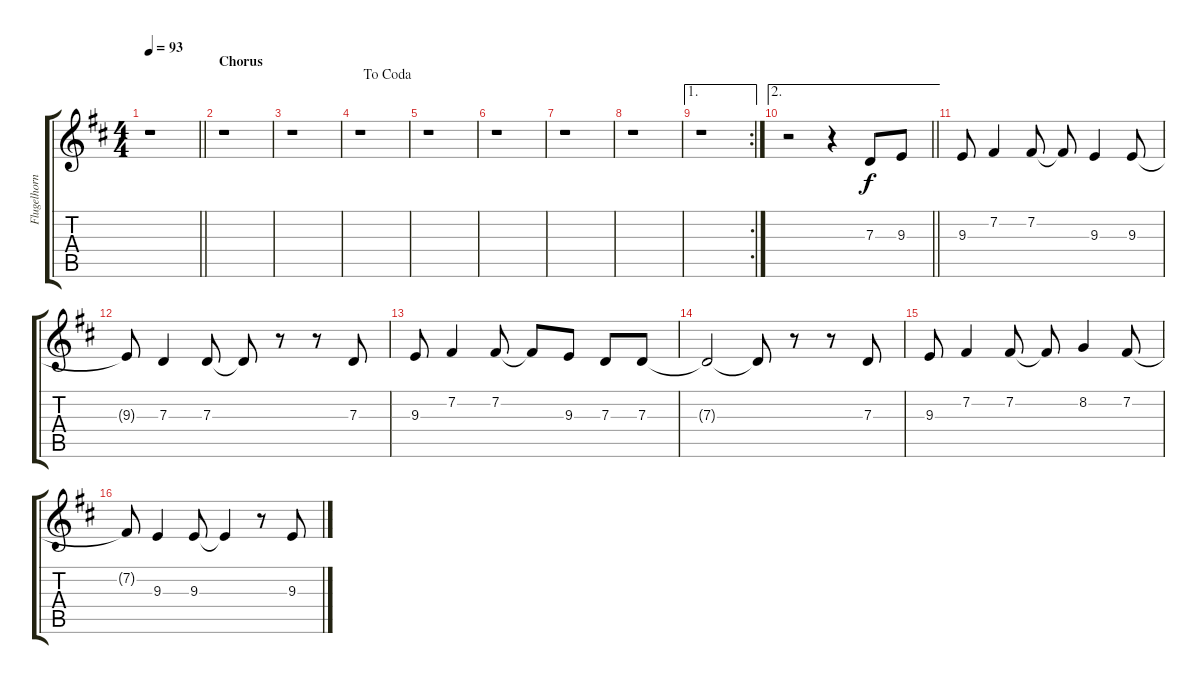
\track ("Flugelhorn arr. for Guitar" "Flugelhorn") {instrument trumpet}
\staff {score tabs}
\tuning (E4 B3 G3 D3 A2 E2) {hide}
\ts (4 4)
\tempo 93
\clef g2
\barLineRight lightlight
\ks d
r.1{dy f} |
\section ("" "Chorus")
r.1 |
r.1 |
\jump dacoda
r.1 |
r.1 |
r.1 |
r.1 |
r.1 |
\ae 1
\rc 2
r.1 |
\ae 2
\barLineRight lightlight
r.2 r.4 7.3.8 9.3.8 |
9.3.8 7.2.4 7.2.8 7.2{t}.8 9.3.4 9.3.8 |
9.3{t}.8 7.3.4 7.3.8 7.3{t}.8 r.8 r.8 7.3.8 |
9.3.8 7.2.4 7.2.8 7.2{t}.8 9.3.8 7.3.8 7.3.8 |
7.3{t}.2 7.3{t}.8 r.8 r.8 7.3.8 |
9.3.8 7.2.4 7.2.8 7.2{t}.8 8.2.4 7.2.8 |
7.2{t}.8 9.3.4 9.3.8 9.3{t}.4 r.8 9.3.8
